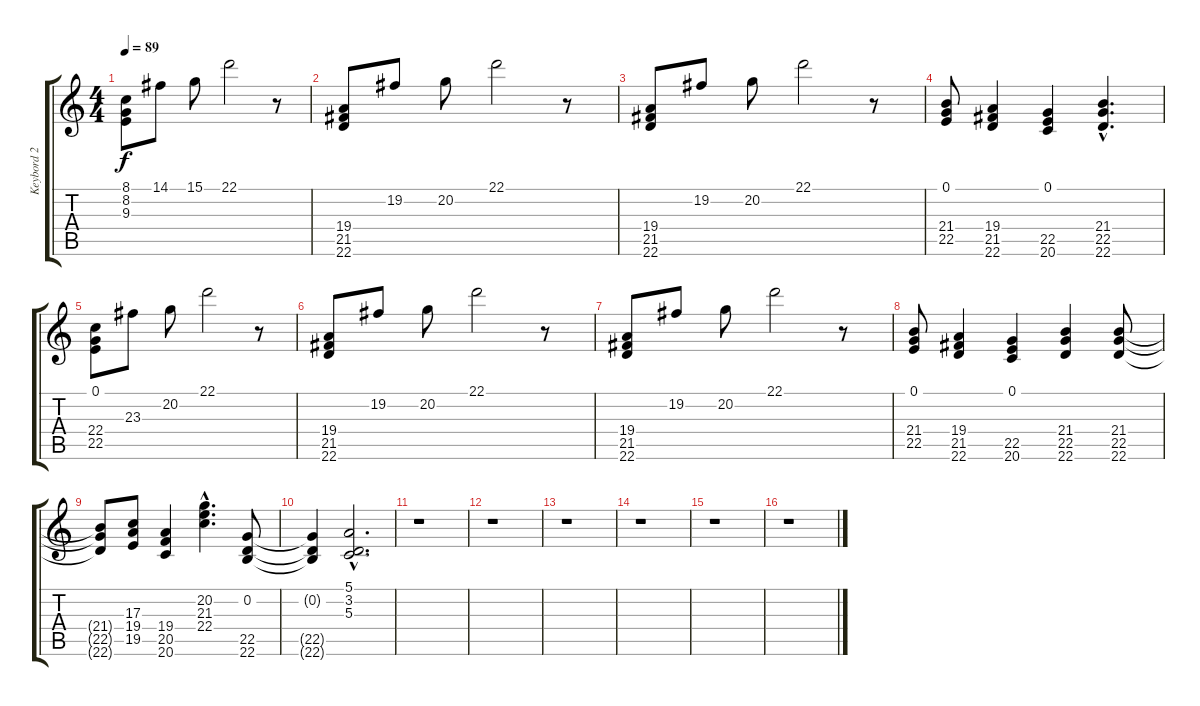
\track ("Keybord 2" "Keybord 2") {instrument stringensemble2}
\staff {score tabs}
\tuning (E4 B3 G3 D3 A2 E2) {hide}
\ts (4 4)
\tempo 89
\clef g2
\ks c
(8.1 8.2 9.3).8{dy f} 14.1.8 15.1.8 22.1.2 r.8 |
(19.4 21.5 22.6).8 19.2.8 20.2.8 22.1.2 r.8 |
(19.4 21.5 22.6).8 19.2.8 20.2.8 22.1.2 r.8 |
(0.1 21.4 22.5).8 (19.4 21.5 22.6).4 (0.1 22.5 20.6).4 (21.4{hac} 22.5{hac} 22.6{hac}).4{d} |
(0.1 22.4 22.5).8 23.3.8 20.2.8 22.1.2 r.8 |
(19.4 21.5 22.6).8 19.2.8 20.2.8 22.1.2 r.8 |
(19.4 21.5 22.6).8 19.2.8 20.2.8 22.1.2 r.8 |
(0.1 21.4 22.5).8 (19.4 21.5 22.6).4 (0.1 22.5 20.6).4 (21.4 22.5 22.6).4 (21.4 22.5 22.6).8 |
(21.4{t} 22.5{t} 22.6{t}).8 (17.3 19.4 19.5).8 (19.4 20.5 20.6).4 (20.2{hac} 21.3{hac} 22.4{hac}).4{d} (0.2 22.5 22.6).8 |
(0.2{t} 22.5{t} 22.6{t}).4 (5.1{hac} 3.2{hac} 5.3{hac}).2{d} |
r.1 |
r.1 |
r.1 |
r.1 |
r.1 |
r.1
